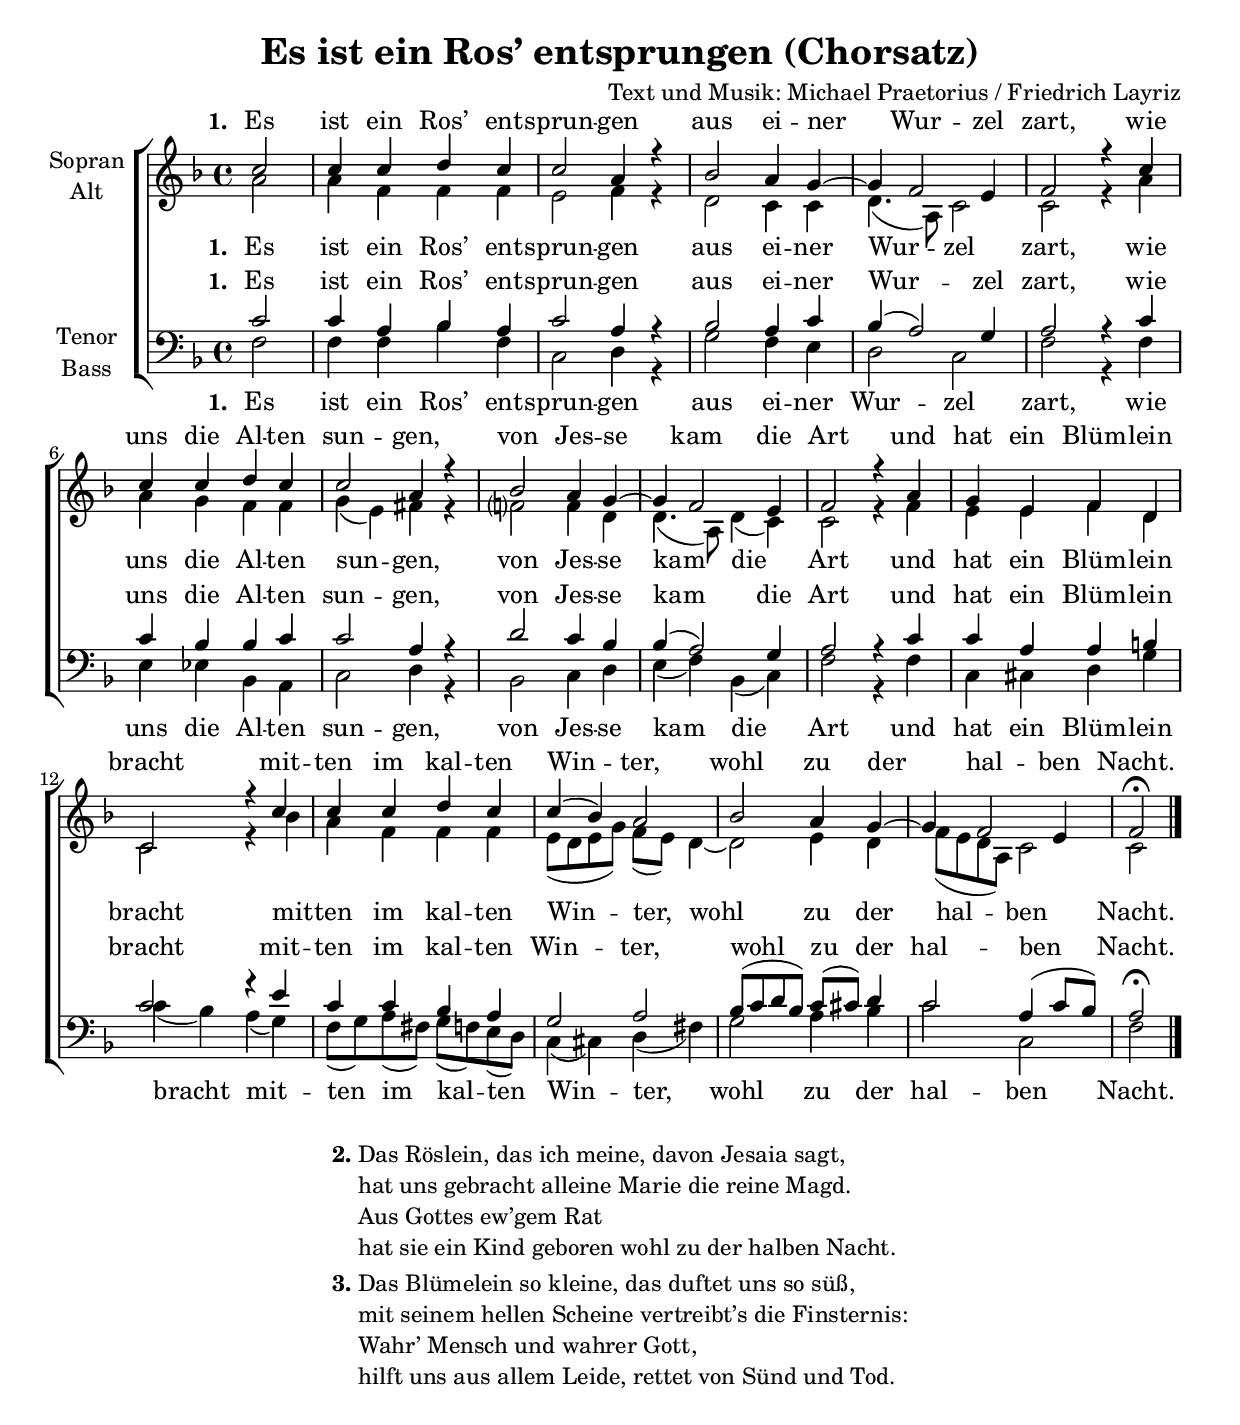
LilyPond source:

\version "2.12.3"

\include "default.ly"

\header {
  title = "Es ist ein Ros’ entsprungen (Chorsatz)"
  composer = "Text und Musik: Michael Praetorius / Friedrich Layriz"
  poet = ""
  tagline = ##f
  id = "4c1f0168d0f9204cf83db46b30fd9dde622adfa0"
}

global = {
  \key f \major
  \time 4/4
}

soprano = \relative c'' {
  \global
  \partial 2
  c2
  c4 c d c
  c2 a4 r
  bes2 a4 g~
  g f2 e4
  f2 r4 c'4
  
  c4 c d c
  c2 a4 r
  bes2 a4 g~
  g f2 e4
  f2 r4 a4

  
  g e f d
  c2 r4 c'
  c c d c
  c( bes) a2
  bes a4 g~
  g f2 e4
  f2\fermata
  \bar "|."
  
}

alto = \relative c'' {
  \global
  \partial 2
  a2
  a4 f f f
  e2 f4 r
  d2 c4 c
  d4.( a8) c2
  c2 r4 a'4
  
  a4 g f f
  g( e) fis4 r
  f?2 f4 d
  d4.( a8) d4( c)
  c2 r4 f4

  
  e e f d
  c2 r4 bes'
  
  a4 f f f
  e8( d e g) f( e) d4~
  d2 e4 d
  f8( e d a) c2
  c2
  
}

tenor = \relative c' {
  \global
  \partial 2
  c2
  c4 a bes a
  c2 a4 r
  bes2 a4 c
  bes( a2) g4
  a2 r4 c4
  
  c4 bes bes c
  c2 a4 r
  d2 c4 bes
  bes( a2) g4
  a2 r4 c4

  
  c a a b
  c2 r4 e
  
  c c bes a
  g2 a2
  bes8( c d bes) c( cis) d4
  c2 a4( c8 bes)
  a2\fermata
}

bass = \relative c {
  \global
  \partial 2
  f2
  f4 f bes f
  c2 d4 r
  g2 f4 e
  d2 c2
  f2 r4 f4
  
  e4 es bes a
  c2 d4 r
  bes2 c4 d
  e( f) bes,( c)
  f2 r4 f4

  
  c cis d g
  c( bes) a( g)
  f8( g) a( fis) g( f) e( d)
  c4( cis) d( fis)
  g2 a4 bes
  c2 c,2
  f2
  
}

verseOne = \lyricmode {
  \set stanza = "1. "Es ist ein Ros’ ent -- sprun -- gen
  aus ei -- ner Wur -- zel zart, 
  wie uns die Al -- ten sun -- gen,
  von Jes -- se kam die Art
  und hat ein Blüm -- lein bracht
  mit -- ten im kal -- ten Win -- ter,
  wohl zu der hal -- ben Nacht.  
}


\score {
  \new ChoirStaff <<
    \new Staff = "sa" \with {
      instrumentName = \markup \center-column { "Sopran" "Alt" }
    } <<
      \new Voice = "soprano" { \voiceOne \soprano }
      \new Voice = "alto" { \voiceTwo \alto }
    >>
    \new Lyrics \with {
      alignAboveContext = "sa"
    } \lyricsto "soprano" \verseOne
    \new Lyrics \lyricsto "alto" \verseOne
    \new Staff = "tb" \with {
      instrumentName = \markup \center-column { "Tenor" "Bass" }
    } <<
      \clef bass
      \new Voice = "tenor" { \voiceOne \tenor }
      \new Voice = "bass" { \voiceTwo \bass }
    >>
    \new Lyrics \with {
      alignAboveContext = "tb"
    } \lyricsto "tenor" \verseOne
    \new Lyrics \lyricsto "bass" \verseOne
  >>
  \layout { indent = #15 }
  \midi {
    \context {
      \Score
      tempoWholesPerMinute = #(ly:make-moment 100 4)
    }
  }
}

\markup {
  \fill-line {
    \column {
      \line {
        \bold "2."
        \column {
          "Das Röslein, das ich meine, davon Jesaia sagt,"
          "hat uns gebracht alleine Marie die reine Magd."
          "Aus Gottes ew’gem Rat"
          "hat sie ein Kind geboren wohl zu der halben Nacht."          
        }
      }
      \hspace #0.1
      \line {
        \bold "3."
        \column {
          "Das Blümelein so kleine, das duftet uns so süß,"
          "mit seinem hellen Scheine vertreibt’s die Finsternis:"
          "Wahr’ Mensch und wahrer Gott,"
          "hilft uns aus allem Leide, rettet von Sünd und Tod."          
        }
      }
    }
  }
}